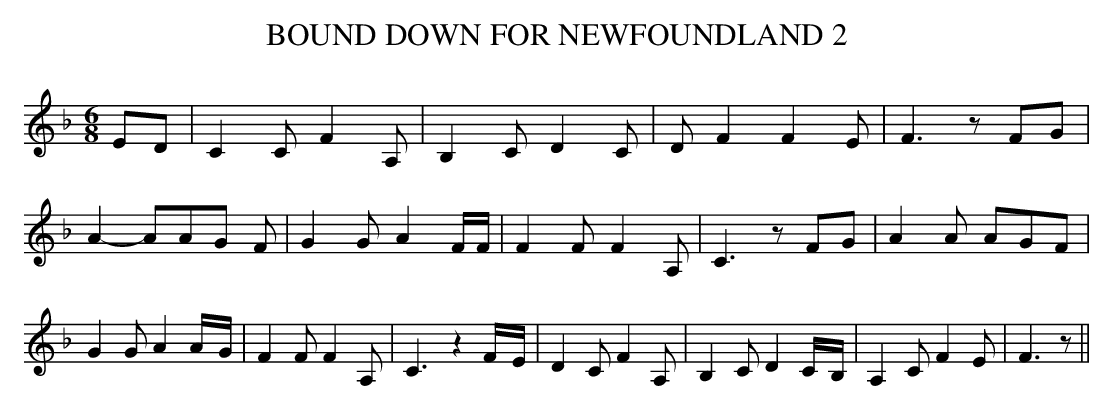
X:1
T:BOUND DOWN FOR NEWFOUNDLAND 2
M:6/8
L:1/8
K:F
 ED| C2 C F2 A,| B,2 C D2 C| D F2 F2 E| F3 zF-G| A2- AA-G F| G2 G A2 F/2F/2|\
 F2 F F2 A,| C3 zF-G| A2 A AGF| G2 G A2A/2-G/2| F2 F F2 A,| C3 z2F/2-E/2|\
 D2 C F2 A,| B,2 C D2C/2-B,/2| A,2 C F2 E| F3 z||
